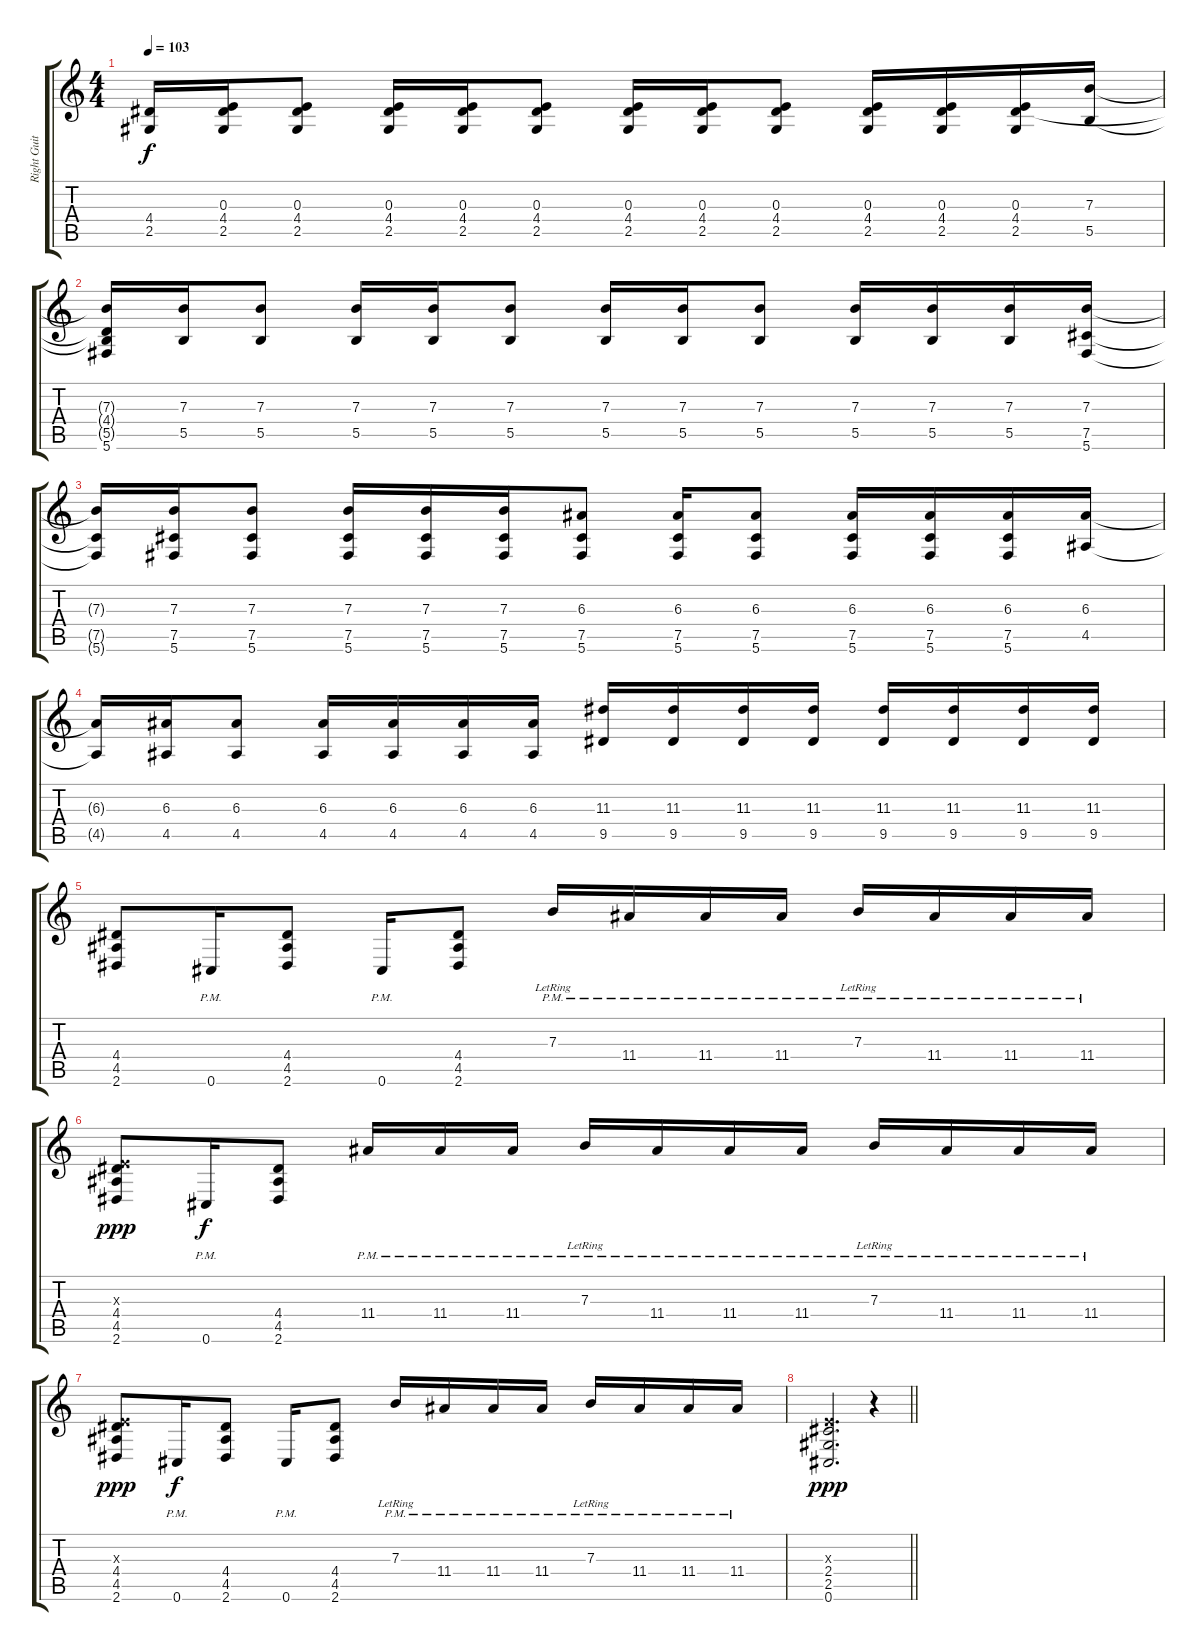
\track ("Right Guitar" "Right Guit") {instrument distortionguitar}
\staff {score tabs}
\tuning (Db4 Ab3 E3 B2 Gb2 Db2) {hide}
\ts (4 4)
\tempo 103
\clef g2
\ks c
(4.4{t} 2.5{t}).16{dy f} (0.3 4.4 2.5).16 (0.3 4.4 2.5).8 (0.3 4.4 2.5).16 (0.3 4.4 2.5).16 (0.3 4.4 2.5).8 (0.3 4.4 2.5).16 (0.3 4.4 2.5).16 (0.3 4.4 2.5).8 (0.3 4.4 2.5).16 (0.3 4.4 2.5).16 (0.3 4.4 2.5).16 (7.3 5.5).16 |
(7.3{t} 4.4{t} 5.5{t} 5.6{t}).16 (7.3 5.5).16 (7.3 5.5).8 (7.3 5.5).16 (7.3 5.5).16 (7.3 5.5).8 (7.3 5.5).16 (7.3 5.5).16 (7.3 5.5).8 (7.3 5.5).16 (7.3 5.5).16 (7.3 5.5).16 (7.3 7.5 5.6).16 |
(7.3{t} 7.5{t} 5.6{t}).16 (7.3 7.5 5.6).16 (7.3 7.5 5.6).8 (7.3 7.5 5.6).16 (7.3 7.5 5.6).16 (7.3 7.5 5.6).16 (6.3 7.5 5.6).8 (6.3 7.5 5.6).16 (6.3 7.5 5.6).8 (6.3 7.5 5.6).16 (6.3 7.5 5.6).16 (6.3 7.5 5.6).16 (6.3 4.5).16 |
(6.3{t} 4.5{t}).16 (6.3 4.5).16 (6.3 4.5).8 (6.3 4.5).16 (6.3 4.5).16 (6.3 4.5).16 (6.3 4.5).16 (11.3 9.5).16 (11.3 9.5).16 (11.3 9.5).16 (11.3 9.5).16 (11.3 9.5).16 (11.3 9.5).16 (11.3 9.5).16 (11.3 9.5).16 |
(4.4 4.5 2.6).8 0.6{pm}.16 (4.4 4.5 2.6).8 0.6{pm}.16 (4.4 4.5 2.6).8 7.3{pm lr}.16 11.4{pm}.16 11.4{pm}.16 11.4{pm}.16 7.3{pm lr}.16 11.4{pm}.16 11.4{pm}.16 11.4{pm}.16 |
(0.3{x} 4.4 4.5 2.6).8{dy ppp} 0.6{pm}.16{dy f} (4.4 4.5 2.6).8 11.4{pm}.16 11.4{pm}.16 11.4{pm}.16 7.3{pm lr}.16 11.4{pm}.16 11.4{pm}.16 11.4{pm}.16 7.3{pm lr}.16 11.4{pm}.16 11.4{pm}.16 11.4{pm}.16 |
(0.3{x} 4.4 4.5 2.6).8{dy ppp} 0.6{pm}.16{dy f} (4.4 4.5 2.6).8 0.6{pm}.16 (4.4 4.5 2.6).8 7.3{pm lr}.16 11.4{pm}.16 11.4{pm}.16 11.4{pm}.16 7.3{pm lr}.16 11.4{pm}.16 11.4{pm}.16 11.4{pm}.16 |
\barLineRight lightlight
(0.3{x} 2.4 2.5 0.6).2{d dy ppp} r.4
